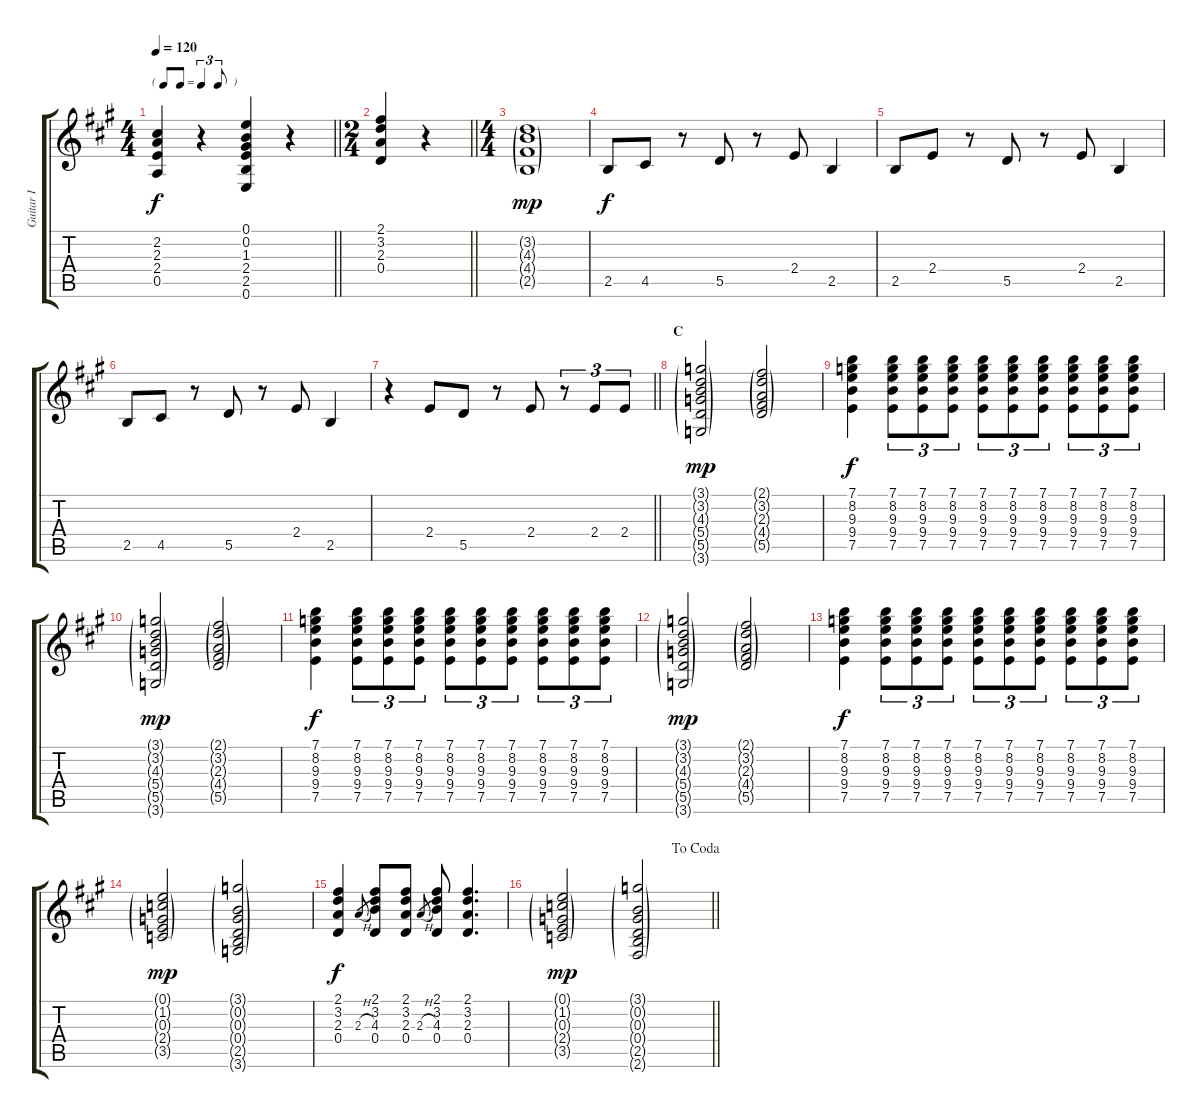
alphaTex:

\track ("Guitar I" "Guitar I") {instrument electricguitarclean}
\staff {score tabs}
\tuning (E4 B3 G3 D3 A2 E2) {hide}
\ts (4 4)
\tf triplet8th
\tempo 120
\clef g2
\barLineRight lightlight
\ks a
(2.2 2.3 2.4 0.5).4{dy f} r.4 (0.1 0.2 1.3 2.4 2.5 0.6).4 r.4 |
\ts (2 4)
\barLineRight lightlight
(2.1 3.2 2.3 0.4).4 r.4 |
\ts (4 4)
(3.2{g} 4.3{g} 4.4{g} 2.5{g}).1{dy mp} |
2.5.8{dy f} 4.5.8 r.8 5.5.8 r.8 2.4.8 2.5.4 |
2.5.8 2.4.8 r.8 5.5.8 r.8 2.4.8 2.5.4 |
2.5.8 4.5.8 r.8 5.5.8 r.8 2.4.8 2.5.4 |
\barLineRight lightlight
r.4 2.4.8 5.5.8 r.8 2.4.8 r.8{tu (3 2)} 2.4.8{tu (3 2)} 2.4.8{tu (3 2)} |
\section ("" "C")
(3.1{g} 3.2{g} 4.3{g} 5.4{g} 5.5{g} 3.6{g}).2{dy mp} (2.1{g} 3.2{g} 2.3{g} 4.4{g} 5.5{g}).2 |
(7.1 8.2 9.3 9.4 7.5).4{dy f} (7.1 8.2 9.3 9.4 7.5).8{tu (3 2)} (7.1 8.2 9.3 9.4 7.5).8{tu (3 2)} (7.1 8.2 9.3 9.4 7.5).8{tu (3 2)} (7.1 8.2 9.3 9.4 7.5).8{tu (3 2)} (7.1 8.2 9.3 9.4 7.5).8{tu (3 2)} (7.1 8.2 9.3 9.4 7.5).8{tu (3 2)} (7.1 8.2 9.3 9.4 7.5).8{tu (3 2)} (7.1 8.2 9.3 9.4 7.5).8{tu (3 2)} (7.1 8.2 9.3 9.4 7.5).8{tu (3 2)} |
(3.1{g} 3.2{g} 4.3{g} 5.4{g} 5.5{g} 3.6{g}).2{dy mp} (2.1{g} 3.2{g} 2.3{g} 4.4{g} 5.5{g}).2 |
(7.1 8.2 9.3 9.4 7.5).4{dy f} (7.1 8.2 9.3 9.4 7.5).8{tu (3 2)} (7.1 8.2 9.3 9.4 7.5).8{tu (3 2)} (7.1 8.2 9.3 9.4 7.5).8{tu (3 2)} (7.1 8.2 9.3 9.4 7.5).8{tu (3 2)} (7.1 8.2 9.3 9.4 7.5).8{tu (3 2)} (7.1 8.2 9.3 9.4 7.5).8{tu (3 2)} (7.1 8.2 9.3 9.4 7.5).8{tu (3 2)} (7.1 8.2 9.3 9.4 7.5).8{tu (3 2)} (7.1 8.2 9.3 9.4 7.5).8{tu (3 2)} |
(3.1{g} 3.2{g} 4.3{g} 5.4{g} 5.5{g} 3.6{g}).2{dy mp} (2.1{g} 3.2{g} 2.3{g} 4.4{g} 5.5{g}).2 |
(7.1 8.2 9.3 9.4 7.5).4{dy f} (7.1 8.2 9.3 9.4 7.5).8{tu (3 2)} (7.1 8.2 9.3 9.4 7.5).8{tu (3 2)} (7.1 8.2 9.3 9.4 7.5).8{tu (3 2)} (7.1 8.2 9.3 9.4 7.5).8{tu (3 2)} (7.1 8.2 9.3 9.4 7.5).8{tu (3 2)} (7.1 8.2 9.3 9.4 7.5).8{tu (3 2)} (7.1 8.2 9.3 9.4 7.5).8{tu (3 2)} (7.1 8.2 9.3 9.4 7.5).8{tu (3 2)} (7.1 8.2 9.3 9.4 7.5).8{tu (3 2)} |
(0.1{g} 1.2{g} 0.3{g} 2.4{g} 3.5{g}).2{dy mp} (3.1{g} 0.2{g} 0.3{g} 0.4{g} 2.5{g} 3.6{g}).2 |
(2.1 3.2 2.3 0.4).4{dy f} 2.3{h}.8{gr} (2.1 3.2 4.3 0.4).8 (2.1 3.2 2.3 0.4).8 2.3{h}.8{gr} (2.1 3.2 4.3 0.4).8 (2.1 3.2 2.3 0.4).4{d} |
\jump dacoda
\barLineRight lightlight
(0.1{g} 1.2{g} 0.3{g} 2.4{g} 3.5{g}).2{dy mp} (3.1{g} 0.2{g} 0.3{g} 0.4{g} 2.5{g} 2.6{g}).2
